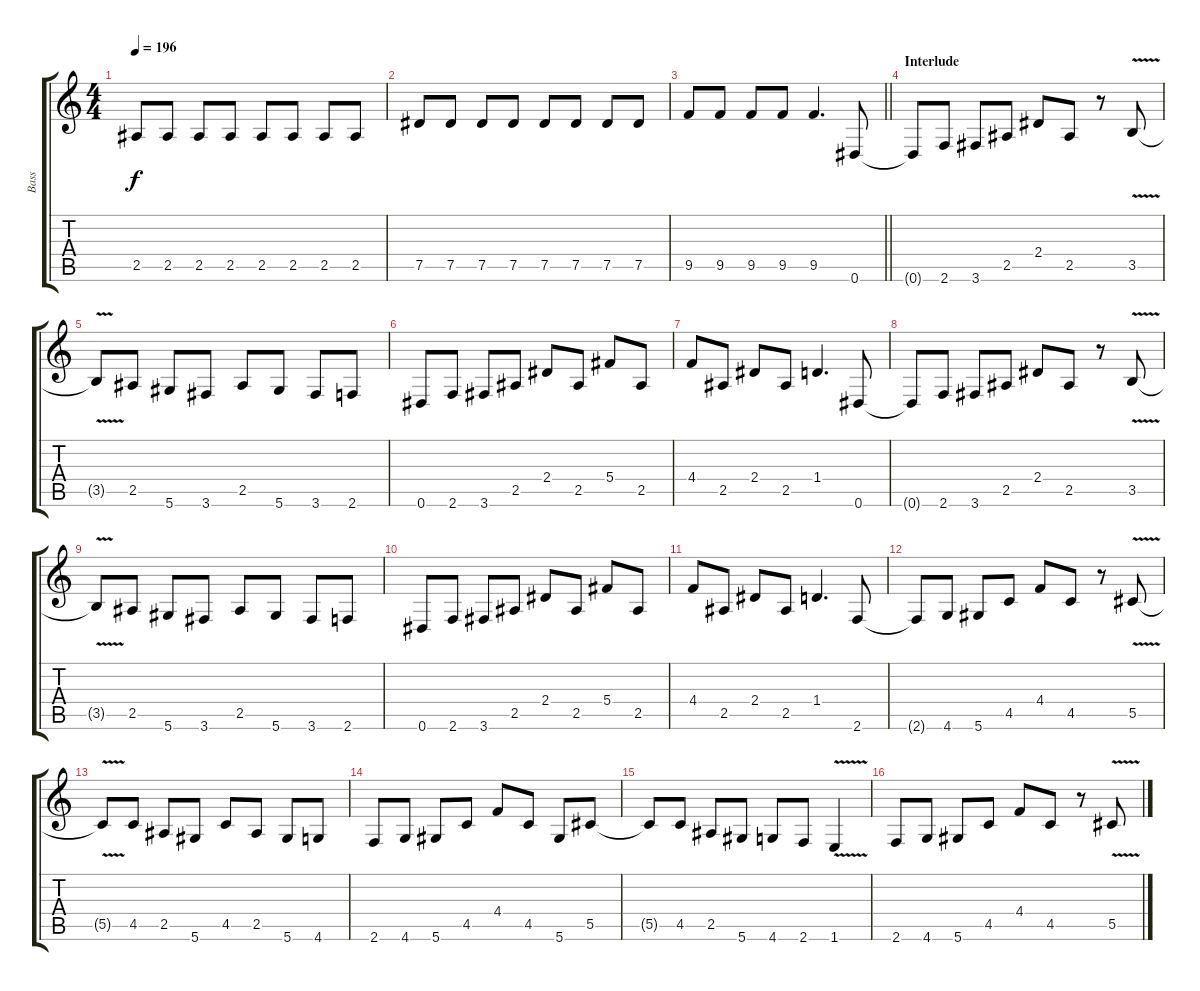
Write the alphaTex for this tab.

\track ("Bass" "Bass") {instrument electricbasspick}
\staff {score tabs}
\tuning (Eb4 Bb3 Gb3 Db3 Ab2 Eb2) {hide}
\ts (4 4)
\tempo 196
\clef g2
\ks c
2.5.8{dy f} 2.5.8 2.5.8 2.5.8 2.5.8 2.5.8 2.5.8 2.5.8 |
7.5.8 7.5.8 7.5.8 7.5.8 7.5.8 7.5.8 7.5.8 7.5.8 |
\barLineRight lightlight
9.5.8 9.5.8 9.5.8 9.5.8 9.5.4{d} 0.6.8 |
\section ("" "Interlude")
0.6{t}.8 2.6.8 3.6.8 2.5.8 2.4.8 2.5.8 r.8 3.5{v}.8 |
3.5{t}.8 2.5.8 5.6.8 3.6.8 2.5.8 5.6.8 3.6.8 2.6.8 |
0.6.8 2.6.8 3.6.8 2.5.8 2.4.8 2.5.8 5.4.8 2.5.8 |
4.4.8 2.5.8 2.4.8 2.5.8 1.4.4{d} 0.6.8 |
0.6{t}.8 2.6.8 3.6.8 2.5.8 2.4.8 2.5.8 r.8 3.5{v}.8 |
3.5{t}.8 2.5.8 5.6.8 3.6.8 2.5.8 5.6.8 3.6.8 2.6.8 |
0.6.8 2.6.8 3.6.8 2.5.8 2.4.8 2.5.8 5.4.8 2.5.8 |
4.4.8 2.5.8 2.4.8 2.5.8 1.4.4{d} 2.6.8 |
2.6{t}.8 4.6.8 5.6.8 4.5.8 4.4.8 4.5.8 r.8 5.5{v}.8 |
5.5{t}.8 4.5.8 2.5.8 5.6.8 4.5.8 2.5.8 5.6.8 4.6.8 |
2.6.8 4.6.8 5.6.8 4.5.8 4.4.8 4.5.8 5.6.8 5.5.8 |
5.5{t}.8 4.5.8 2.5.8 5.6.8 4.6.8 2.6.8 1.6{v}.4 |
2.6.8 4.6.8 5.6.8 4.5.8 4.4.8 4.5.8 r.8 5.5{v}.8
